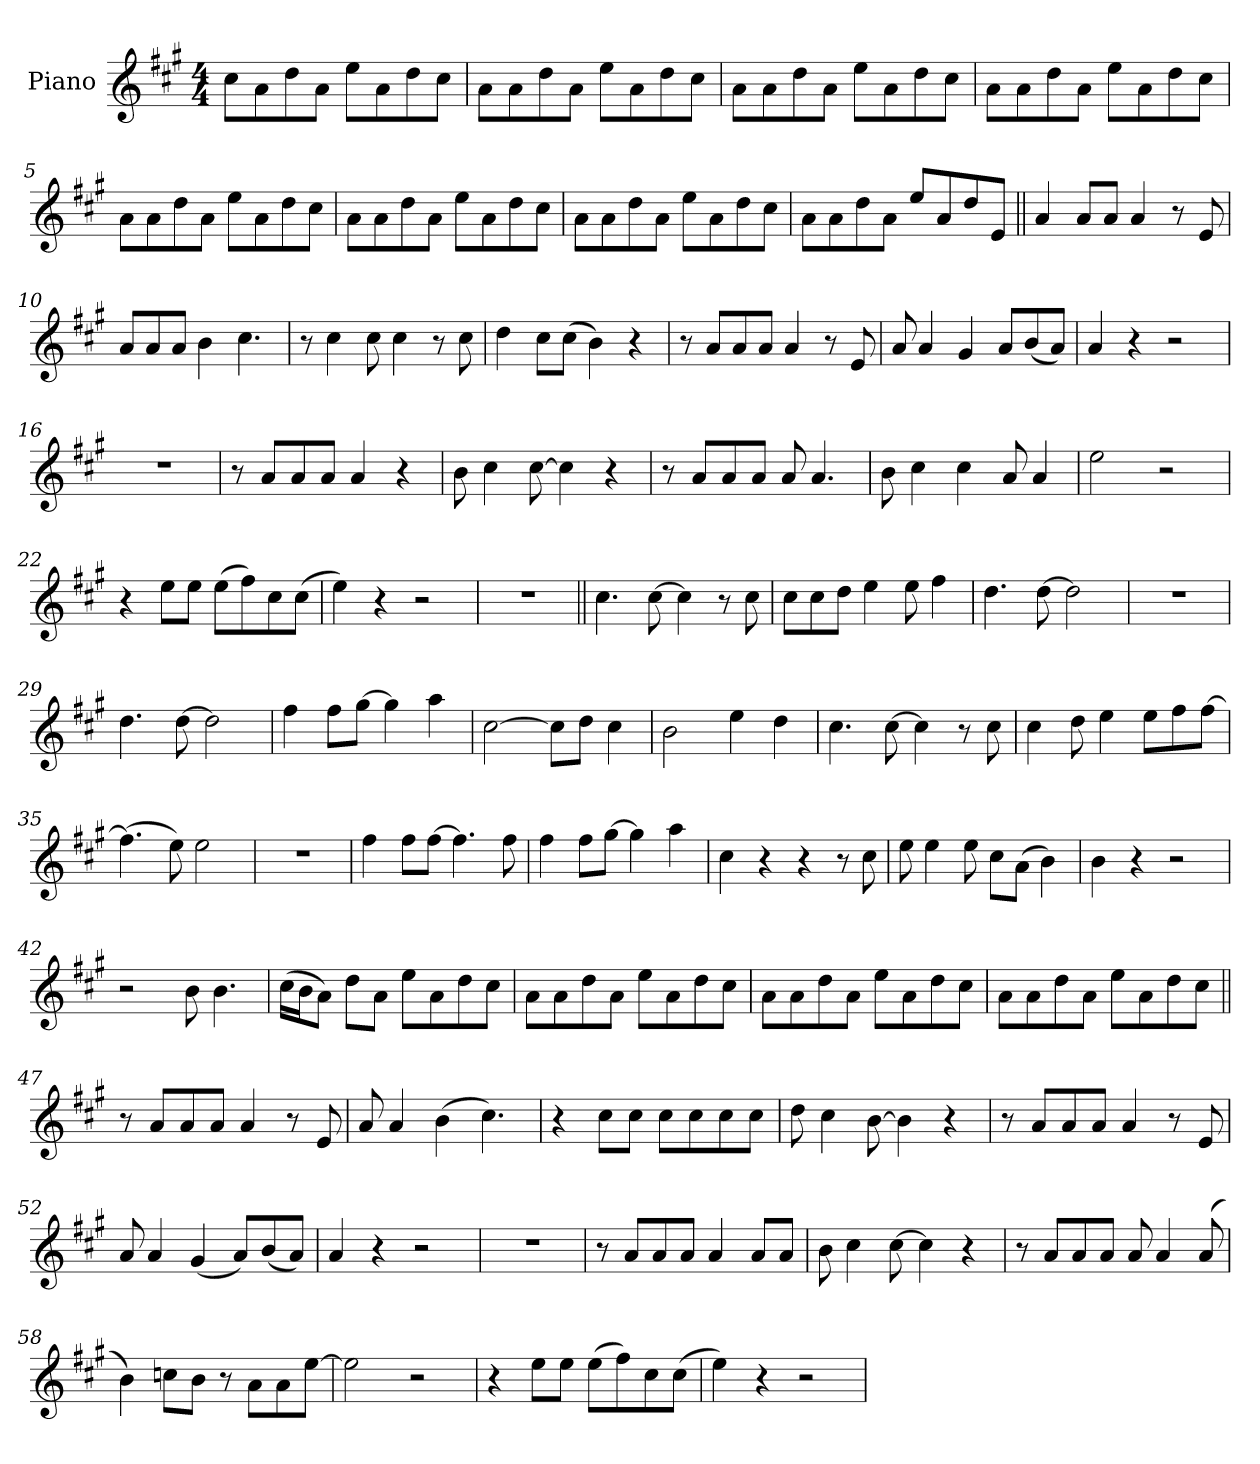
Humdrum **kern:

**kern
*part1
*staff1
*I"Piano
*I'Pno.
*clefG2
*k[f#c#g#]
*M4/4
=1
8cc#!L
8a!
8dd!
8a!J
8ee!L
8a!
8dd!
8cc#!J
=2
8a!L
8a!
8dd!
8a!J
8ee!L
8a!
8dd!
8cc#!J
=3
8a!L
8a!
8dd!
8a!J
8ee!L
8a!
8dd!
8cc#!J
=4
8a!L
8a!
8dd!
8a!J
8ee!L
8a!
8dd!
8cc#!J
=5
8a!L
8a!
8dd!
8a!J
8ee!L
8a!
8dd!
8cc#!J
=6
8a!L
8a!
8dd!
8a!J
8ee!L
8a!
8dd!
8cc#!J
=7
8a!L
8a!
8dd!
8a!J
8ee!L
8a!
8dd!
8cc#!J
=8
8a!L
8a!
8dd!
8a!J
8ee!L
8a!
8dd!
8eJ
=9||
4a
8aL
8aJ
4a
8r
8e
=10
8aL
8a
8aJ
4b
4.cc#
=11
8r
4cc#
8cc#
4cc#
8r
8cc#
=12
4dd
8cc#L
(>8cc#J
4b)
4r
=13
8r
8aL
8a
8aJ
4a
8r
8e
=14
8a
4a
4g#
8aL
(<8b
8aJ)
=15
4a
4r
2r
=16
1r
=17
8r
8aL
8a
8aJ
4a
4r
=18
8b
4cc#
[8cc#
4cc#]
4r
=19
8r
8aL
8a
8aJ
8a
4.a
=20
8b
4cc#
4cc#
8a
4a
=21
2ee
2r
=22
4r
8eeL
8eeJ
(>8eeL
8ff#)
8cc#
(>8cc#J
=23
4ee)
4r
2r
=24
1r
=25||
4.cc#
[8cc#
4cc#]
8r
8cc#
=26
8cc#L
8cc#
8ddJ
4ee
8ee
4ff#
=27
4.dd
[8dd
2dd]
=28
1r
=29
4.dd
[8dd
2dd]
=30
4ff#
8ff#L
[8gg#J
4gg#]
4aa
=31
[2cc#
8cc#L]
8ddJ
4cc#
=32
2b
4ee
4dd
=33
4.cc#
[8cc#
4cc#]
8r
8cc#
=34
4cc#
8dd
4ee
8eeL
8ff#
[8ff#J
=35
(>4.ff#]
8ee)
2ee
=36
1r
=37
4ff#
8ff#L
[8ff#J
4.ff#]
8ff#
=38
4ff#
8ff#L
[8gg#J
4gg#]
4aa
=39
4cc#
4r
4r
8r
8cc#
=40
8ee
4ee
8ee
8cc#L
(>8aJ
4b)
=41
4b
4r
2r
=42
2r
8b
4.b
=43
(>16cc#LL
16bJ
8aJ)
8dd!L
8a!J
8ee!L
8a!
8dd!
8cc#!J
=44
8a!L
8a!
8dd!
8a!J
8ee!L
8a!
8dd!
8cc#!J
=45
8a!L
8a!
8dd!
8a!J
8ee!L
8a!
8dd!
8cc#!J
=46
8a!L
8a!
8dd!
8a!J
8ee!L
8a!
8dd!
8cc#!J
=47||
8r
8aL
8a
8aJ
4a
8r
8e
=48
8a
4a
(>4b
4.cc#)
=49
4r
8cc#L
8cc#J
8cc#L
8cc#
8cc#
8cc#J
=50
8dd
4cc#
[8b
4b]
4r
=51
8r
8aL
8a
8aJ
4a
8r
8e
=52
8a
4a
(<4g#
8aL)
(<8b
8aJ)
=53
4a
4r
2r
=54
1r
=55
8r
8aL
8a
8aJ
4a
8aL
8aJ
=56
8b
4cc#
[8cc#
4cc#]
4r
=57
8r
8aL
8a
8aJ
8a
4a
(<8a
=58
4b)
8ccnL
8bJ
8r
8aL
8a
[8eeJ
=59
2ee]
2r
=60
4r
8eeL
8eeJ
(>8eeL
8ff#)
8cc#
(>8cc#J
=61
4ee)
4r
2r
=
*-
